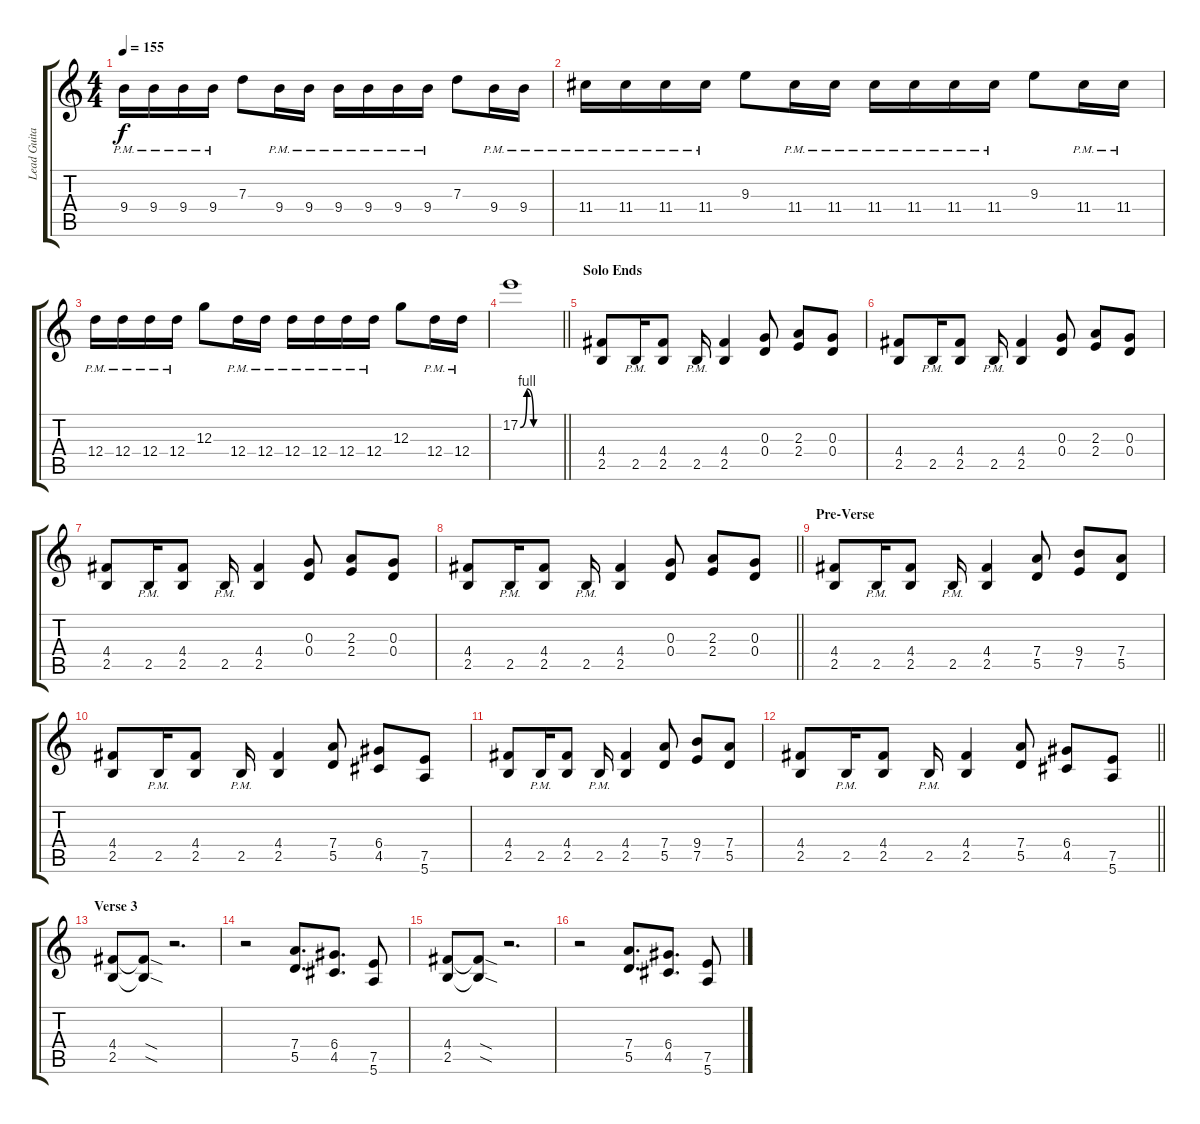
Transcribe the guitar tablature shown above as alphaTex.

\track ("Lead Guitar" "Lead Guita") {instrument distortionguitar}
\staff {score tabs}
\tuning (E4 B3 G3 D3 A2 E2) {hide}
\ts (4 4)
\tempo 155
\clef g2
\ks c
9.4{pm}.16{dy f} 9.4{pm}.16 9.4{pm}.16 9.4{pm}.16 7.3.8 9.4{pm}.16 9.4{pm}.16 9.4{pm}.16 9.4{pm}.16 9.4{pm}.16 9.4{pm}.16 7.3.8 9.4{pm}.16 9.4{pm}.16 |
11.4{pm}.16 11.4{pm}.16 11.4{pm}.16 11.4{pm}.16 9.3.8 11.4{pm}.16 11.4{pm}.16 11.4{pm}.16 11.4{pm}.16 11.4{pm}.16 11.4{pm}.16 9.3.8 11.4{pm}.16 11.4{pm}.16 |
12.4{pm}.16 12.4{pm}.16 12.4{pm}.16 12.4{pm}.16 12.3.8 12.4{pm}.16 12.4{pm}.16 12.4{pm}.16 12.4{pm}.16 12.4{pm}.16 12.4{pm}.16 12.3.8 12.4{pm}.16 12.4{pm}.16 |
\barLineRight lightlight
17.2{be (custom 0 0 10 4 20 0 30 0 60 0)}.1 |
\section ("" "Solo Ends")
(4.4 2.5).8 2.5{pm}.16 (4.4 2.5).8 2.5{pm}.16 (4.4 2.5).4 (0.3 0.4).8 (2.3 2.4).8 (0.3 0.4).8 |
(4.4 2.5).8 2.5{pm}.16 (4.4 2.5).8 2.5{pm}.16 (4.4 2.5).4 (0.3 0.4).8 (2.3 2.4).8 (0.3 0.4).8 |
(4.4 2.5).8 2.5{pm}.16 (4.4 2.5).8 2.5{pm}.16 (4.4 2.5).4 (0.3 0.4).8 (2.3 2.4).8 (0.3 0.4).8 |
\barLineRight lightlight
(4.4 2.5).8 2.5{pm}.16 (4.4 2.5).8 2.5{pm}.16 (4.4 2.5).4 (0.3 0.4).8 (2.3 2.4).8 (0.3 0.4).8 |
\section ("" "Pre-Verse")
(4.4 2.5).8 2.5{pm}.16 (4.4 2.5).8 2.5{pm}.16 (4.4 2.5).4 (7.4 5.5).8 (9.4 7.5).8 (7.4 5.5).8 |
(4.4 2.5).8 2.5{pm}.16 (4.4 2.5).8 2.5{pm}.16 (4.4 2.5).4 (7.4 5.5).8 (6.4 4.5).8 (7.5 5.6).8 |
(4.4 2.5).8 2.5{pm}.16 (4.4 2.5).8 2.5{pm}.16 (4.4 2.5).4 (7.4 5.5).8 (9.4 7.5).8 (7.4 5.5).8 |
\barLineRight lightlight
(4.4 2.5).8 2.5{pm}.16 (4.4 2.5).8 2.5{pm}.16 (4.4 2.5).4 (7.4 5.5).8 (6.4 4.5).8 (7.5 5.6).8 |
\section ("" "Verse 3")
(4.4 2.5).8 (4.4{sod t} 2.5{sod t}).8 r.2{d} |
r.2 (7.4 5.5).8{d} (6.4 4.5).8{d} (7.5 5.6).8 |
(4.4 2.5).8 (4.4{sod t} 2.5{sod t}).8 r.2{d} |
r.2 (7.4 5.5).8{d} (6.4 4.5).8{d} (7.5 5.6).8
